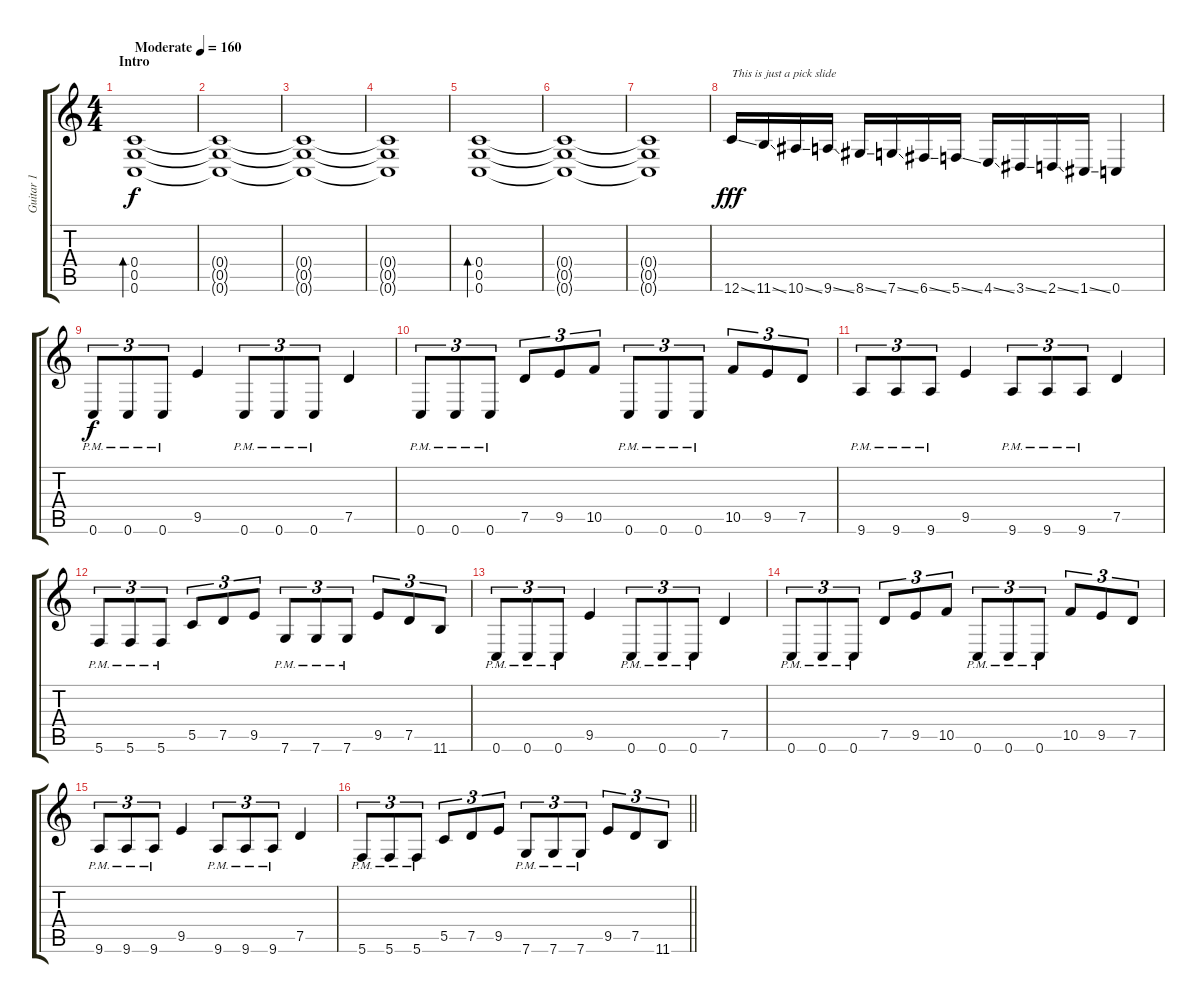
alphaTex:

\track ("Guitar 1" "Guitar 1") {instrument distortionguitar}
\staff {score tabs}
\tuning (D4 A3 F3 C3 G2 C2) {hide}
\ts (4 4)
\section ("" "Intro")
\tempo (160 "Moderate")
\clef g2
\ks c
(0.4 0.5 0.6).1{bd 120 dy f instrument distortionguitar} |
(0.4{t} 0.5{t} 0.6{t}).1 |
(0.4{t} 0.5{t} 0.6{t}).1 |
(0.4{t} 0.5{t} 0.6{t}).1 |
(0.4 0.5 0.6).1{bd 120} |
(0.4{t} 0.5{t} 0.6{t}).1 |
(0.4{t} 0.5{t} 0.6{t}).1 |
12.6{ss}.16{txt "This is just a pick slide" dy fff volume 16 instrument guitarfretnoise} 11.6{ss}.16 10.6{ss}.16 9.6{ss}.16 8.6{ss}.16 7.6{ss}.16 6.6{ss}.16 5.6{ss}.16 4.6{ss}.16 3.6{ss}.16 2.6{ss}.16 1.6{ss}.16 0.6.4 |
0.6{pm}.8{tu (3 2) dy f instrument distortionguitar} 0.6{pm}.8{tu (3 2)} 0.6{pm}.8{tu (3 2)} 9.5.4 0.6{pm}.8{tu (3 2)} 0.6{pm}.8{tu (3 2)} 0.6{pm}.8{tu (3 2)} 7.5.4 |
0.6{pm}.8{tu (3 2)} 0.6{pm}.8{tu (3 2)} 0.6{pm}.8{tu (3 2)} 7.5.8{tu (3 2)} 9.5.8{tu (3 2)} 10.5.8{tu (3 2)} 0.6{pm}.8{tu (3 2)} 0.6{pm}.8{tu (3 2)} 0.6{pm}.8{tu (3 2)} 10.5.8{tu (3 2)} 9.5.8{tu (3 2)} 7.5.8{tu (3 2)} |
9.6{pm}.8{tu (3 2)} 9.6{pm}.8{tu (3 2)} 9.6{pm}.8{tu (3 2)} 9.5.4 9.6{pm}.8{tu (3 2)} 9.6{pm}.8{tu (3 2)} 9.6{pm}.8{tu (3 2)} 7.5.4 |
5.6{pm}.8{tu (3 2)} 5.6{pm}.8{tu (3 2)} 5.6{pm}.8{tu (3 2)} 5.5.8{tu (3 2)} 7.5.8{tu (3 2)} 9.5.8{tu (3 2)} 7.6{pm}.8{tu (3 2)} 7.6{pm}.8{tu (3 2)} 7.6{pm}.8{tu (3 2)} 9.5.8{tu (3 2)} 7.5.8{tu (3 2)} 11.6.8{tu (3 2)} |
0.6{pm}.8{tu (3 2)} 0.6{pm}.8{tu (3 2)} 0.6{pm}.8{tu (3 2)} 9.5.4 0.6{pm}.8{tu (3 2)} 0.6{pm}.8{tu (3 2)} 0.6{pm}.8{tu (3 2)} 7.5.4 |
0.6{pm}.8{tu (3 2)} 0.6{pm}.8{tu (3 2)} 0.6{pm}.8{tu (3 2)} 7.5.8{tu (3 2)} 9.5.8{tu (3 2)} 10.5.8{tu (3 2)} 0.6{pm}.8{tu (3 2)} 0.6{pm}.8{tu (3 2)} 0.6{pm}.8{tu (3 2)} 10.5.8{tu (3 2)} 9.5.8{tu (3 2)} 7.5.8{tu (3 2)} |
9.6{pm}.8{tu (3 2)} 9.6{pm}.8{tu (3 2)} 9.6{pm}.8{tu (3 2)} 9.5.4 9.6{pm}.8{tu (3 2)} 9.6{pm}.8{tu (3 2)} 9.6{pm}.8{tu (3 2)} 7.5.4 |
\barLineRight lightlight
5.6{pm}.8{tu (3 2)} 5.6{pm}.8{tu (3 2)} 5.6{pm}.8{tu (3 2)} 5.5.8{tu (3 2)} 7.5.8{tu (3 2)} 9.5.8{tu (3 2)} 7.6{pm}.8{tu (3 2)} 7.6{pm}.8{tu (3 2)} 7.6{pm}.8{tu (3 2)} 9.5.8{tu (3 2)} 7.5.8{tu (3 2)} 11.6.8{tu (3 2)}
